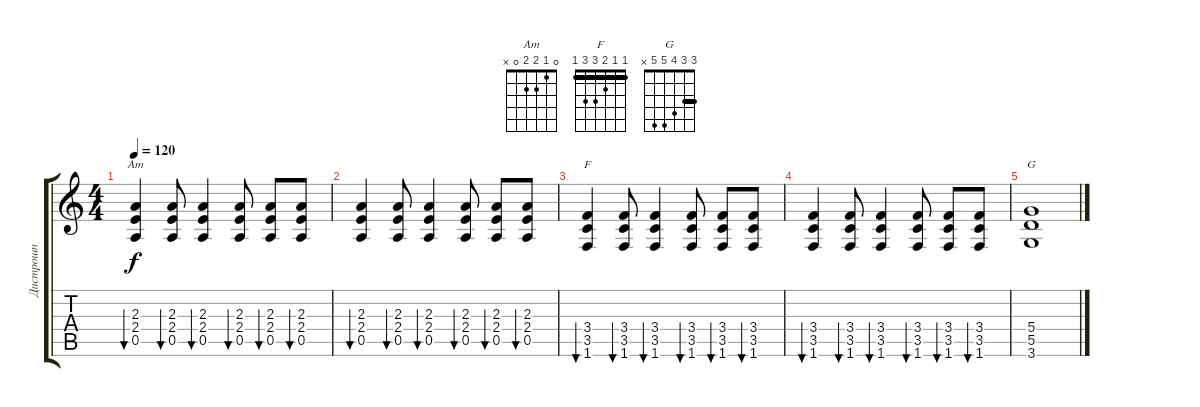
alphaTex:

\track ("Дистрошн" "Дистрошн") {instrument distortionguitar}
\staff {score tabs}
\tuning (E4 B3 G3 D3 A2 E2) {hide}
\chord ("Am" 0 1 2 2 0 x)
\chord ("F" 1 1 2 3 3 1) {barre 1}
\chord ("G" 3 3 4 5 5 x) {barre 3}
\ts (4 4)
\tempo 120
\clef g2
\ks c
(2.3 2.4 0.5).4{bu 60 ch "Am" dy f} (2.3 2.4 0.5).8{bu 60} (2.3 2.4 0.5).4{bu 60} (2.3 2.4 0.5).8{bu 60} (2.3 2.4 0.5).8{bu 60} (2.3 2.4 0.5).8{bu 60} |
(2.3 2.4 0.5).4{bu 60} (2.3 2.4 0.5).8{bu 60} (2.3 2.4 0.5).4{bu 60} (2.3 2.4 0.5).8{bu 60} (2.3 2.4 0.5).8{bu 60} (2.3 2.4 0.5).8{bu 60} |
(3.4 3.5 1.6).4{bu 60 ch "F"} (3.4 3.5 1.6).8{bu 60} (3.4 3.5 1.6).4{bu 60} (3.4 3.5 1.6).8{bu 60} (3.4 3.5 1.6).8{bu 60} (3.4 3.5 1.6).8{bu 60} |
(3.4 3.5 1.6).4{bu 60} (3.4 3.5 1.6).8{bu 60} (3.4 3.5 1.6).4{bu 60} (3.4 3.5 1.6).8{bu 60} (3.4 3.5 1.6).8{bu 60} (3.4 3.5 1.6).8{bu 60} |
(5.4 5.5 3.6).1{ch "G"}
